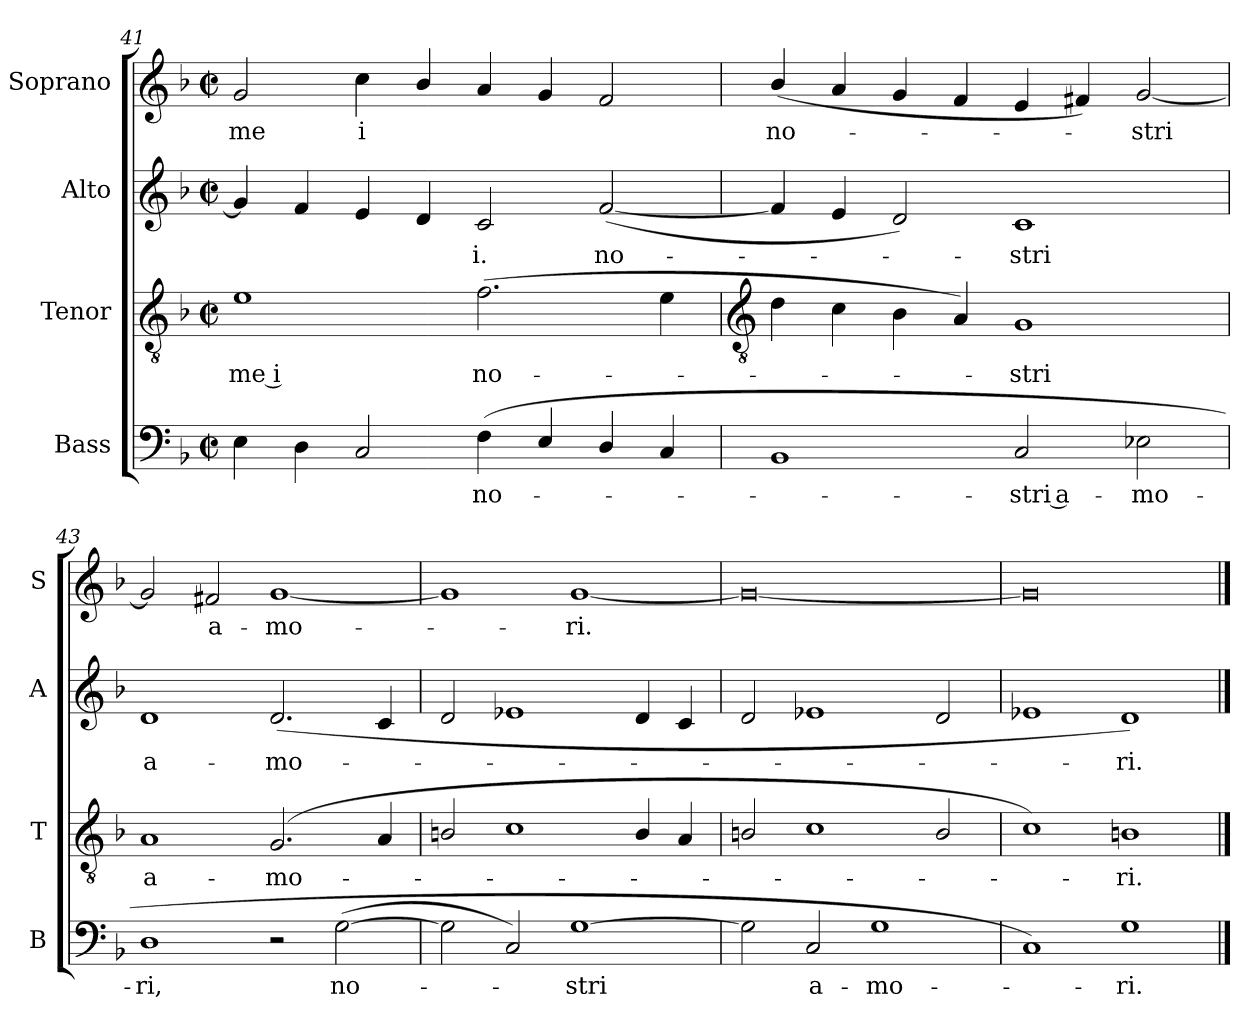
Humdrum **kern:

**kern	**text	**kern	**text	**kern	**text	**kern	**text
*part4	*part4	*part3	*part3	*part2	*part2	*part1	*part1
*staff4	*staff4	*staff3	*staff3	*staff2	*staff2	*staff1	*staff1
*I"Bass	*	*I"Tenor	*	*I"Alto	*	*I"Soprano	*
*I'B	*	*I'T	*	*I'A	*	*I'S	*
*clefF4	*	*clefGv2	*	*clefG2	*	*clefG2	*
*k[b-]	*	*k[b-]	*	*k[b-]	*	*k[b-]	*
*F:	*	*F:	*	*F:	*	*F:	*
*M4/2	*	*M4/2	*	*M4/2	*	*M4/2	*
*met(c|)	*	*met(c|)	*	*met(c|)	*	*met(c|)	*
=41	=41	=41	=41	=41	=41	=41	=41
!	!	!	!LO:LY:b	!	!	!	!LO:LY:b
4E	.	1e	-me i	4g]	.	2g	me
4D	.	.	.	4f	.	.	.
!	!	!	!	!	!	!	!LO:LY:b
2C	.	.	.	4e	.	4cc	i
.	.	.	.	4d	.	4b-/	.
!	!LO:LY:b	!	!LO:LY:b	!	!LO:LY:b	!	!
(<4F	no-	(>2.f	no-	2c	i.	4a	.
4E/	.	.	.	.	.	4g	.
!	!	!	!	!	!LO:LY:b	!	!
4D/	.	.	.	(<[2f	no-	2f	.
4C/	.	4e	.	.	.	.	.
!!LO:LB:g=z
=42	=42	=42	=42	=42	=42	=42	=42
*	*	*clefGv2	*	*	*	*	*
!	!	!	!	!	!	!	!LO:LY:b
1BB-	.	4d	.	4f]	.	(<4b-/	no-
.	.	4c	.	4e	.	4a	.
.	.	4B-	.	2d)	.	4g	.
.	.	4A)	.	.	.	4f	.
!	!LO:LY:b	!	!LO:LY:b	!	!LO:LY:b	!	!
2C	stri a-	1G	stri	1c	stri	4e	.
.	.	.	.	.	.	4f#X)	.
!	!LO:LY:b	!	!	!	!	!	!LO:LY:b
2E-X	-mo-	.	.	.	.	[2g	stri
=43	=43	=43	=43	=43	=43	=43	=43
!	!LO:LY:b	!	!LO:LY:b	!	!LO:LY:b	!	!
1D	-ri,	1A	a-	1d	a-	2g]	.
!	!	!	!	!	!	!	!LO:LY:b
.	.	.	.	.	.	2f#X	a-
!	!	!	!LO:LY:b	!	!LO:LY:b	!	!LO:LY:b
2r	.	(<2.G	-mo-	(<2.d	-mo-	[1g	-mo-
!	!LO:LY:b	!	!	!	!	!	!
(>[2G	no-	.	.	.	.	.	.
.	.	4A	.	4c	.	.	.
=44	=44	=44	=44	=44	=44	=44	=44
2G]	.	2Bn/	.	2d	.	1g]	.
2C)	.	1c	.	1e-X	.	.	.
!	!LO:LY:b	!	!	!	!	!	!LO:LY:b
[1G	stri	.	.	.	.	[1g	ri.
.	.	4B/	.	4d	.	.	.
.	.	4A	.	4c	.	.	.
=45	=45	=45	=45	=45	=45	=45	=45
2G]	.	2Bn/	.	2d	.	0g_	.
!	!LO:LY:b	!	!	!	!	!	!
2C	a-	1c	.	1e-X	.	.	.
!	!LO:LY:b	!	!	!	!	!	!
1G	-mo-	.	.	.	.	.	.
.	.	2B/	.	2d	.	.	.
=46	=46	=46	=46	=46	=46	=46	=46
1C)	.	1c/)	.	1e-X	.	0g]	.
!	!LO:LY:b	!	!LO:LY:b	!	!LO:LY:b	!	!
1G	ri.	1Bn	ri.	1d)	ri.	.	.
==	==	==	==	==	==	==	==
*-	*-	*-	*-	*-	*-	*-	*-
